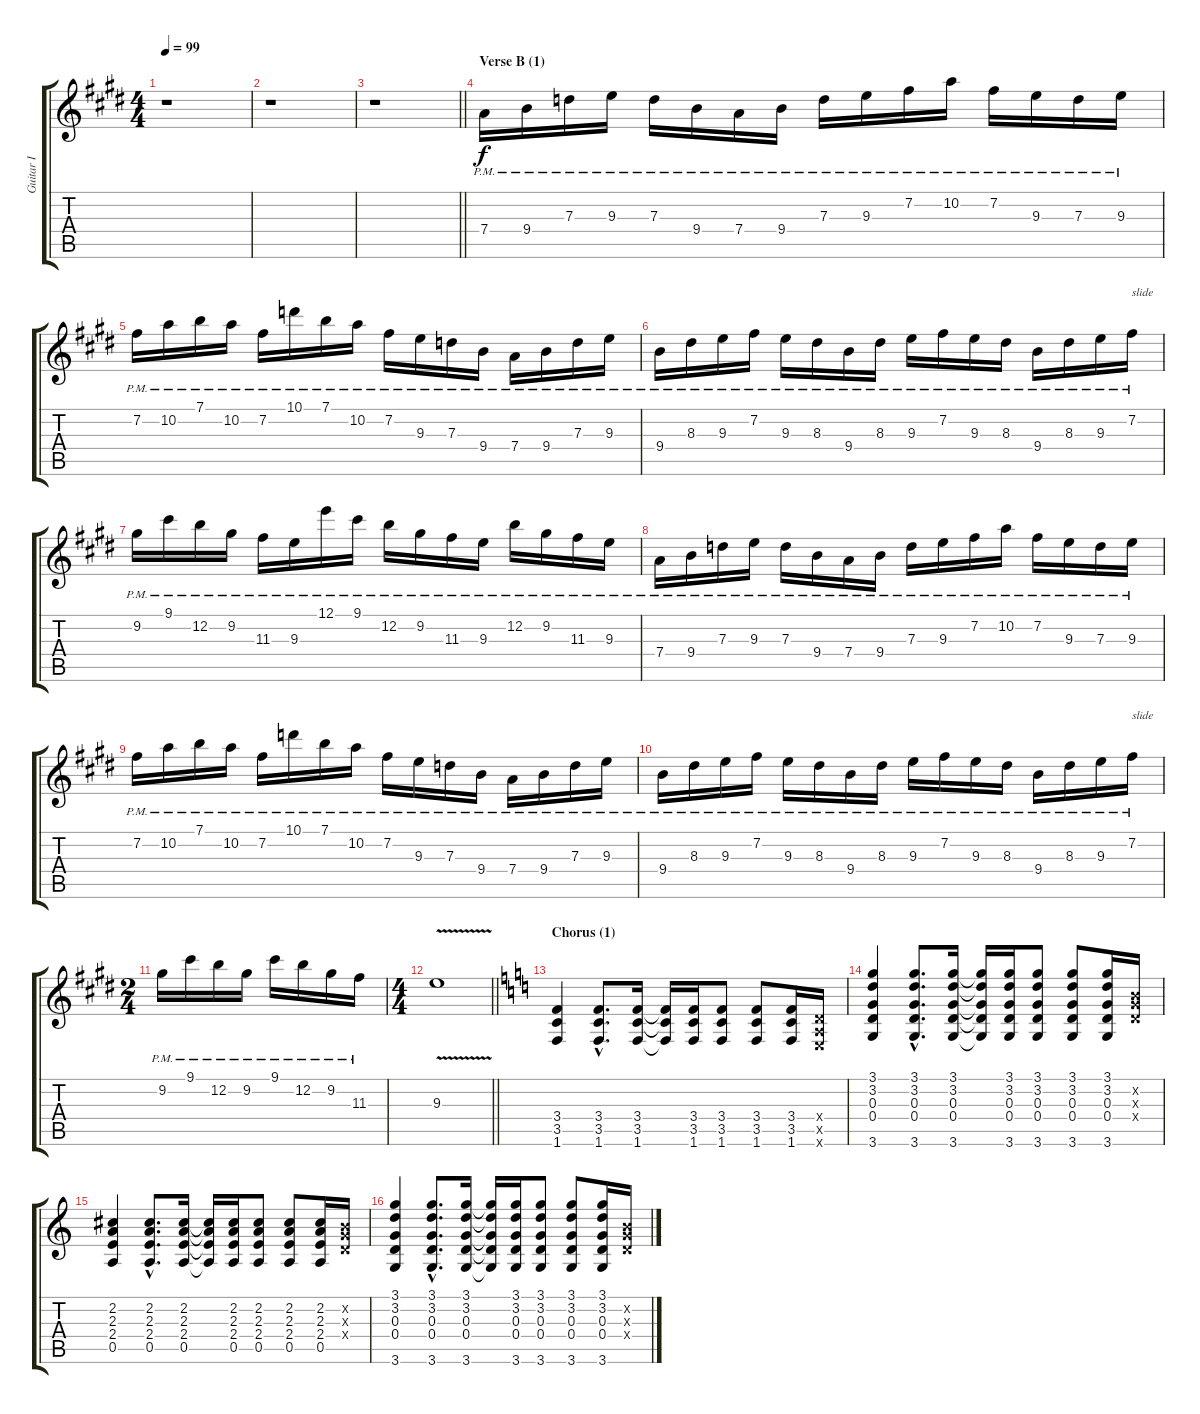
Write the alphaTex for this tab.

\track ("Guitar I" "Guitar I") {instrument distortionguitar}
\staff {score tabs}
\tuning (E4 B3 G3 D3 A2 E2) {hide}
\ts (4 4)
\tempo 99
\clef g2
\ks c#minor
r.1{dy f} |
r.1 |
\barLineRight lightlight
r.1 |
\section ("" "Verse B (1)")
7.4{pm}.16 9.4{pm}.16 7.3{pm}.16 9.3{pm}.16 7.3{pm}.16 9.4{pm}.16 7.4{pm}.16 9.4{pm}.16 7.3{pm}.16 9.3{pm}.16 7.2{pm}.16 10.2{pm}.16 7.2{pm}.16 9.3{pm}.16 7.3{pm}.16 9.3{pm}.16 |
7.2{pm}.16 10.2{pm}.16 7.1{pm}.16 10.2{pm}.16 7.2{pm}.16 10.1{pm}.16 7.1{pm}.16 10.2{pm}.16 7.2{pm}.16 9.3{pm}.16 7.3{pm}.16 9.4{pm}.16 7.4{pm}.16 9.4{pm}.16 7.3{pm}.16 9.3{pm}.16 |
9.4{pm}.16 8.3{pm}.16 9.3{pm}.16 7.2{pm}.16 9.3{pm}.16 8.3{pm}.16 9.4{pm}.16 8.3{pm}.16 9.3{pm}.16 7.2{pm}.16 9.3{pm}.16 8.3{pm}.16 9.4{pm}.16 8.3{pm}.16 9.3{pm}.16 7.2{pm}.16{txt "slide"} |
9.2{pm}.16 9.1{pm}.16 12.2{pm}.16 9.2{pm}.16 11.3{pm}.16 9.3{pm}.16 12.1{pm}.16 9.1{pm}.16 12.2{pm}.16 9.2{pm}.16 11.3{pm}.16 9.3{pm}.16 12.2{pm}.16 9.2{pm}.16 11.3{pm}.16 9.3{pm}.16 |
7.4{pm}.16 9.4{pm}.16 7.3{pm}.16 9.3{pm}.16 7.3{pm}.16 9.4{pm}.16 7.4{pm}.16 9.4{pm}.16 7.3{pm}.16 9.3{pm}.16 7.2{pm}.16 10.2{pm}.16 7.2{pm}.16 9.3{pm}.16 7.3{pm}.16 9.3{pm}.16 |
7.2{pm}.16 10.2{pm}.16 7.1{pm}.16 10.2{pm}.16 7.2{pm}.16 10.1{pm}.16 7.1{pm}.16 10.2{pm}.16 7.2{pm}.16 9.3{pm}.16 7.3{pm}.16 9.4{pm}.16 7.4{pm}.16 9.4{pm}.16 7.3{pm}.16 9.3{pm}.16 |
9.4{pm}.16 8.3{pm}.16 9.3{pm}.16 7.2{pm}.16 9.3{pm}.16 8.3{pm}.16 9.4{pm}.16 8.3{pm}.16 9.3{pm}.16 7.2{pm}.16 9.3{pm}.16 8.3{pm}.16 9.4{pm}.16 8.3{pm}.16 9.3{pm}.16 7.2{pm}.16{txt "slide"} |
\ts (2 4)
9.2{pm}.16 9.1{pm}.16 12.2{pm}.16 9.2{pm}.16 9.1{pm}.16 12.2{pm}.16 9.2{pm}.16 11.3{pm}.16 |
\ts (4 4)
\barLineRight lightlight
9.3{v}.1 |
\section ("" "Chorus (1)")
\ks c
(3.4 3.5 1.6).4 (3.4{hac} 3.5{hac} 1.6{hac}).8{d} (3.4 3.5 1.6).16 (3.4{t} 3.5{t} 1.6{t}).16 (3.4 3.5 1.6).16 (3.4 3.5 1.6).8 (3.4 3.5 1.6).8 (3.4 3.5 1.6).16 (0.4{x} 0.5{x} 0.6{x}).16 |
(3.1 3.2 0.3 0.4 3.6).4 (3.1{hac} 3.2{hac} 0.3{hac} 0.4{hac} 3.6{hac}).8{d} (3.1 3.2 0.3 0.4 3.6).16 (3.1{t} 3.2{t} 0.3{t} 0.4{t} 3.6{t}).16 (3.1 3.2 0.3 0.4 3.6).16 (3.1 3.2 0.3 0.4 3.6).8 (3.1 3.2 0.3 0.4 3.6).8 (3.1 3.2 0.3 0.4 3.6).16 (0.2{x} 0.3{x} 0.4{x}).16 |
(2.2 2.3 2.4 0.5).4 (2.2{hac} 2.3{hac} 2.4{hac} 0.5{hac}).8{d} (2.2 2.3 2.4 0.5).16 (2.2{t} 2.3{t} 2.4{t} 0.5{t}).16 (2.2 2.3 2.4 0.5).16 (2.2 2.3 2.4 0.5).8 (2.2 2.3 2.4 0.5).8 (2.2 2.3 2.4 0.5).16 (0.2{x} 0.3{x} 0.4{x}).16 |
(3.1 3.2 0.3 0.4 3.6).4 (3.1{hac} 3.2{hac} 0.3{hac} 0.4{hac} 3.6{hac}).8{d} (3.1 3.2 0.3 0.4 3.6).16 (3.1{t} 3.2{t} 0.3{t} 0.4{t} 3.6{t}).16 (3.1 3.2 0.3 0.4 3.6).16 (3.1 3.2 0.3 0.4 3.6).8 (3.1 3.2 0.3 0.4 3.6).8 (3.1 3.2 0.3 0.4 3.6).16 (0.2{x} 0.3{x} 0.4{x}).16
